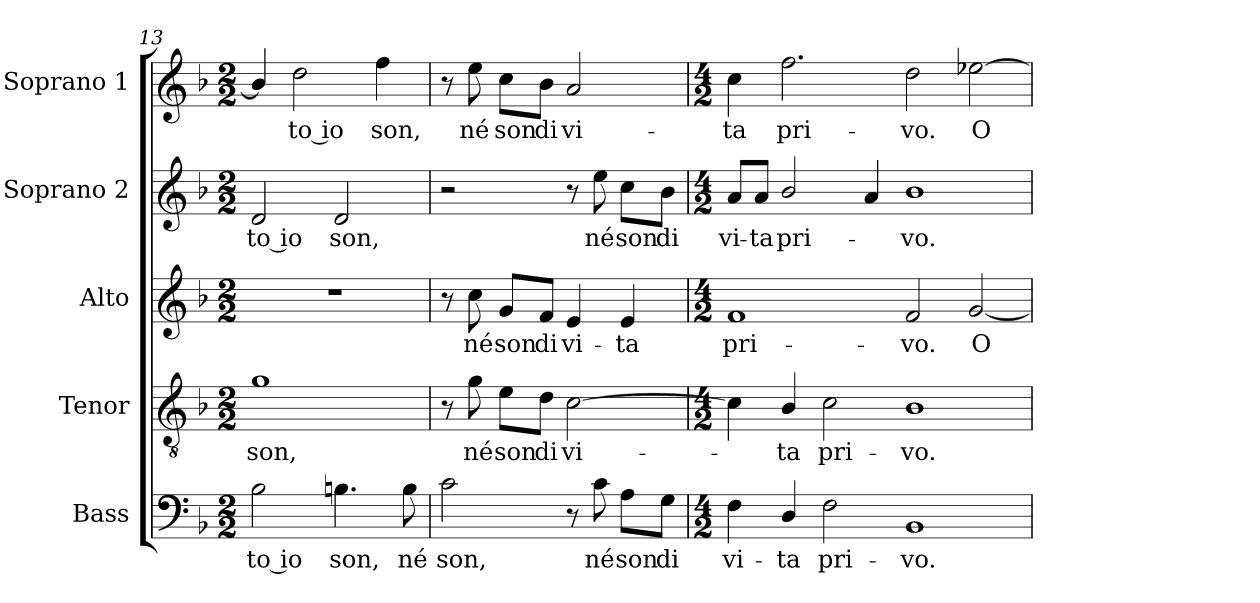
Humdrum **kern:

**kern	**text	**kern	**text	**kern	**text	**kern	**text	**kern	**text
*part5	*part5	*part4	*part4	*part3	*part3	*part2	*part2	*part1	*part1
*staff5	*staff5	*staff4	*staff4	*staff3	*staff3	*staff2	*staff2	*staff1	*staff1
*I"Bass	*	*I"Tenor	*	*I"Alto	*	*I"Soprano 2	*	*I"Soprano 1	*
*I'B	*	*I'T	*	*I'A	*	*I'S2	*	*I'S1	*
*clefF4	*	*clefGv2	*	*clefG2	*	*clefG2	*	*clefG2	*
*	*	*ITrd7c12	*	*	*	*	*	*	*
*k[b-]	*	*k[b-]	*	*k[b-]	*	*k[b-]	*	*k[b-]	*
*F:	*	*F:	*	*F:	*	*F:	*	*F:	*
*M2/2	*	*M2/2	*	*M2/2	*	*M2/2	*	*M2/2	*
=13	=13	=13	=13	=13	=13	=13	=13	=13	=13
!	!LO:LY:b:color=#000000	!	!	!	!	!	!	!	!
!	!	!	!LO:LY:b:color=#000000	!	!	!	!	!	!
!	!	!	!	!	!	!	!LO:LY:b:color=#000000	!	!
2B-i\	-to io	1Gi	son,	1r	.	2di/	-to io	4b-i/]	.
!	!	!	!	!	!	!	!	!	!LO:LY:b:color=#000000
.	.	.	.	.	.	.	.	2ddi\	-to io
!	!LO:LY:b:color=#000000	!	!	!	!	!	!	!	!
!	!	!	!	!	!	!	!LO:LY:b:color=#000000	!	!
4.Bni\	son,	.	.	.	.	2di/	son,	.	.
!	!	!	!	!	!	!	!	!	!LO:LY:b:color=#000000
.	.	.	.	.	.	.	.	4ffi\	son,
!	!LO:LY:b:color=#000000	!	!	!	!	!	!	!	!
8Bi\	né	.	.	.	.	.	.	.	.
=14	=14	=14	=14	=14	=14	=14	=14	=14	=14
!	!LO:LY:b:color=#000000	!	!	!	!	!	!	!	!
2ci\	son,	8r	.	8r	.	2r	.	8r	.
!	!	!	!LO:LY:b:color=#000000	!	!	!	!	!	!
!	!	!	!	!	!LO:LY:b:color=#000000	!	!	!	!
!	!	!	!	!	!	!	!	!	!LO:LY:b:color=#000000
.	.	8Gi\	né	8cci\	né	.	.	8eei\	né
!	!	!	!LO:LY:b:color=#000000	!	!	!	!	!	!
!	!	!	!	!	!LO:LY:b:color=#000000	!	!	!	!
!	!	!	!	!	!	!	!	!	!LO:LY:b:color=#000000
.	.	8Ei\L	son	8gi/L	son	.	.	8cci\L	son
!	!	!	!LO:LY:b:color=#000000	!	!	!	!	!	!
!	!	!	!	!	!LO:LY:b:color=#000000	!	!	!	!
!	!	!	!	!	!	!	!	!	!LO:LY:b:color=#000000
.	.	8Di\J	di	8fi/J	di	.	.	8b-i\J	di
!	!	!	!LO:LY:b:color=#000000	!	!	!	!	!	!
!	!	!	!	!	!LO:LY:b:color=#000000	!	!	!	!
!	!	!	!	!	!	!	!	!	!LO:LY:b:color=#000000
8r	.	[2Ci\	vi-	4ei/	vi-	8r	.	2ai/	vi-
!	!LO:LY:b:color=#000000	!	!	!	!	!	!	!	!
!	!	!	!	!	!	!	!LO:LY:b:color=#000000	!	!
8ci\	né	.	.	.	.	8eei\	né	.	.
!	!LO:LY:b:color=#000000	!	!	!	!	!	!	!	!
!	!	!	!	!	!LO:LY:b:color=#000000	!	!	!	!
!	!	!	!	!	!	!	!LO:LY:b:color=#000000	!	!
8Ai\L	son	.	.	4ei/	-ta	8cci\L	son	.	.
!	!LO:LY:b:color=#000000	!	!	!	!	!	!	!	!
!	!	!	!	!	!	!	!LO:LY:b:color=#000000	!	!
8Gi\J	di	.	.	.	.	8b-i\J	di	.	.
=15	=15	=15	=15	=15	=15	=15	=15	=15	=15
*M4/2	*	*M4/2	*	*M4/2	*	*M4/2	*	*M4/2	*
!	!LO:LY:b:color=#000000	!	!	!	!	!	!	!	!
!	!	!	!	!	!LO:LY:b:color=#000000	!	!	!	!
!	!	!	!	!	!	!	!LO:LY:b:color=#000000	!	!
!	!	!	!	!	!	!	!	!	!LO:LY:b:color=#000000
4Fi\	vi-	4Ci\]	.	1fi	pri-	8ai/L	vi-	4cci\	-ta
!	!	!	!	!	!	!	!LO:LY:b:color=#000000	!	!
.	.	.	.	.	.	8ai/J	-ta	.	.
!	!LO:LY:b:color=#000000	!	!	!	!	!	!	!	!
!	!	!	!LO:LY:b:color=#000000	!	!	!	!	!	!
!	!	!	!	!	!	!	!LO:LY:b:color=#000000	!	!
!	!	!	!	!	!	!	!	!	!LO:LY:b:color=#000000
4Di/	-ta	4BB-i/	-ta	.	.	2b-i/	pri-	2.ffi\	pri-
!	!LO:LY:b:color=#000000	!	!	!	!	!	!	!	!
!	!	!	!LO:LY:b:color=#000000	!	!	!	!	!	!
2Fi\	pri-	2Ci\	pri-	.	.	.	.	.	.
.	.	.	.	.	.	4ai/	.	.	.
!	!LO:LY:b:color=#000000	!	!	!	!	!	!	!	!
!	!	!	!LO:LY:b:color=#000000	!	!	!	!	!	!
!	!	!	!	!	!LO:LY:b:color=#000000	!	!	!	!
!	!	!	!	!	!	!	!LO:LY:b:color=#000000	!	!
!	!	!	!	!	!	!	!	!	!LO:LY:b:color=#000000
1BB-i	-vo.	1BB-i	-vo.	2fi/	-vo.	1b-i	-vo.	2ddi\	-vo.
!	!	!	!	!	!LO:LY:b:color=#000000	!	!	!	!
!	!	!	!	!	!	!	!	!	!LO:LY:b:color=#000000
.	.	.	.	[2gi/	O	.	.	[2ee-Xi\	O
=	=	=	=	=	=	=	=	=	=
*-	*-	*-	*-	*-	*-	*-	*-	*-	*-
